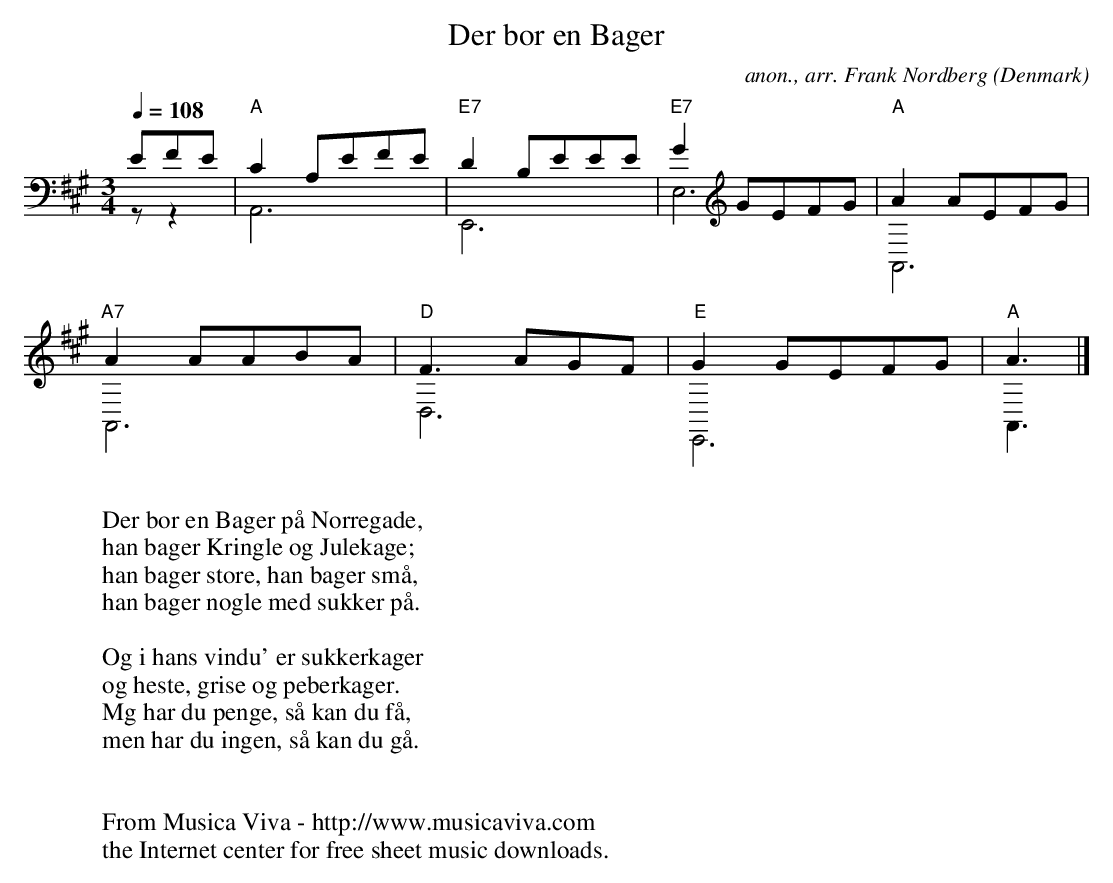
X:1
T:Der bor en Bager
C:anon., arr. Frank Nordberg
O:Denmark
V:1 Program 1 24 up %Classical guitar
V:2 Program 1 24 merge down %Classical guitar
M:3/4
L:1/8
Q:1/4=108
K:A
V:1
EFE|"A"C2A,EFE|"E7"D2B,EEE|"E7"G2GEFG|"A"A2AEFG|
V:2
z z2|A,,6|E,,6|E,6|A,,6|
V:1
"A7"A2AABA|"D"F3AGF|"E"G2GEFG|"A"A3|]
V:2
A,,6|D,6|E,,6|A,,3|]
W:
W:Der bor en Bager p\aa N\orregade,
W:han bager Kringle og Julekage;
W:han bager store, han bager sm\aa,
W:han bager nogle med sukker p\aa.
W:
W:Og i hans vindu' er sukkerkager
W:og heste, grise og peberkager.
W:Mg har du penge, s\aa kan du f\aa,
W:men har du ingen, s\aa kan du g\aa.
W:
W:
W:  From Musica Viva - http://www.musicaviva.com
W:  the Internet center for free sheet music downloads.
